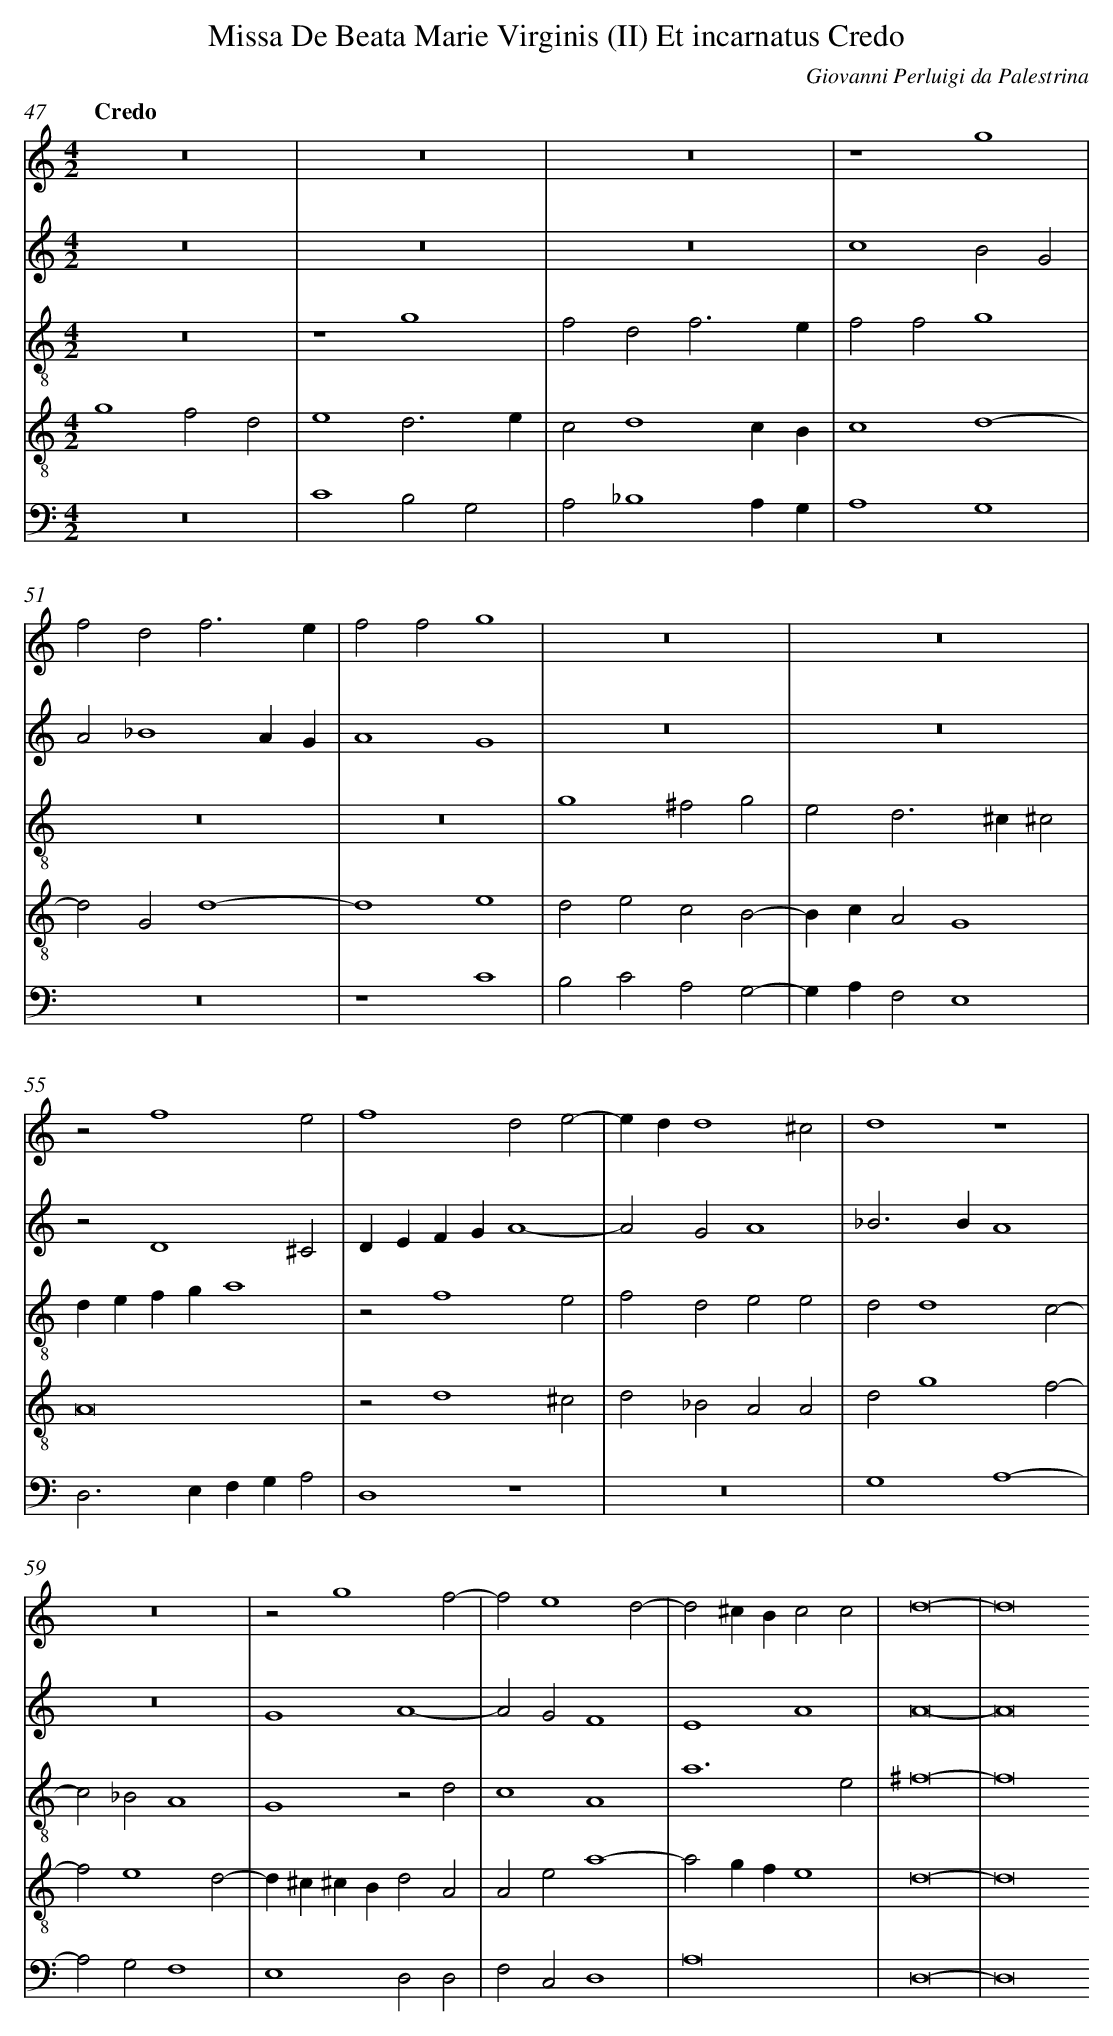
X:1
T: Missa De Beata Marie Virginis (II) Et incarnatus Credo
C: Giovanni Perluigi da Palestrina
L: 1/4
M: 4/2
Q: "Credo"
V: 1 clef=treble
V: 2 clef=treble
V: 3 clef=treble-8
V: 4 clef=treble-8
V: 5 clef=bass
K: C
[V:1] z8 |
[V:2] z8 |
[V:3] z8 |
[V:4] g4f2d2 |
[V:5] z8 |
[V:1] z8 |
[V:2] z8 |
[V:3] z4g4 |
[V:4] e4d3e |
[V:5] C4B,2G,2 |
[V:1] z8 |
[V:2] z8 |
[V:3] f2d2f3e |
[V:4] c2d4cB |
[V:5] A,2_B,4A,G, |
[V:1] z4g4 |
[V:2] c4B2G2 |
[V:3] f2f2g4 |
[V:4] c4d4- |
[V:5] A,4G,4 |
[V:1] f2d2f3e |
[V:2] A2_B4AG |
[V:3] z8 |
[V:4] d2G2d4- |
[V:5] z8 |
[V:1] f2f2g4 |
[V:2] A4G4 |
[V:3] z8 |
[V:4] d4e4 |
[V:5] z4C4 |
[V:1] z8 |
[V:2] z8 |
[V:3] g4^f2g2 |
[V:4] d2e2c2B2- |
[V:5] B,2C2A,2G,2- |
[V:1] z8 |
[V:2] z8 |
[V:3] e2d2>^c2^c2 |
[V:4] BcA2G4 |
[V:5] G,A,F,2E,4 |
[V:1] z2f4e2 |
[V:2] z2D4^C2 |
[V:3] defga4 |
[V:4] A8 |
[V:5] D,2>E,2F,G,A,2 |
[V:1] f4d2e2- |
[V:2] DEFGA4- |
[V:3] z2f4e2 |
[V:4] z2d4^c2 |
[V:5] D,4z4 |
[V:1] edd4^c2 |
[V:2] A2G2A4 |
[V:3] f2d2e2e2 |
[V:4] d2_B2A2A2 |
[V:5] z8 |
[V:1] d4z4 |
[V:2] _B2>B2A4 |
[V:3] d2d4c2- |
[V:4] d2g4f2- |
[V:5] G,4A,4- |
[V:1] z8 |
[V:2] z8 |
[V:3] c2_B2A4 |
[V:4] f2e4d2- |
[V:5] A,2G,2F,4 |
[V:1] z2g4f2- |
[V:2] G4A4- |
[V:3] G4z2d2 |
[V:4] d^c^cBd2A2 |
[V:5] E,4D,2D,2 |
[V:1] f2e4d2- |
[V:2] A2G2F4 |
[V:3] c4A4 |
[V:4] A2e2a4- |
[V:5] F,2C,2D,4 |
[V:1] d2^cBc2c2 |
[V:2] E4A4 |
[V:3] a6e2 |
[V:4] a2gfe4 |
[V:5] A,8 |
[V:1] d8- |
[V:2] A8- |
[V:3] ^f8- |
[V:4] d8- |
[V:5] D,8- |
[V:1] d8
[V:2] A8
[V:3] f8
[V:4] d8
[V:5] D,8
